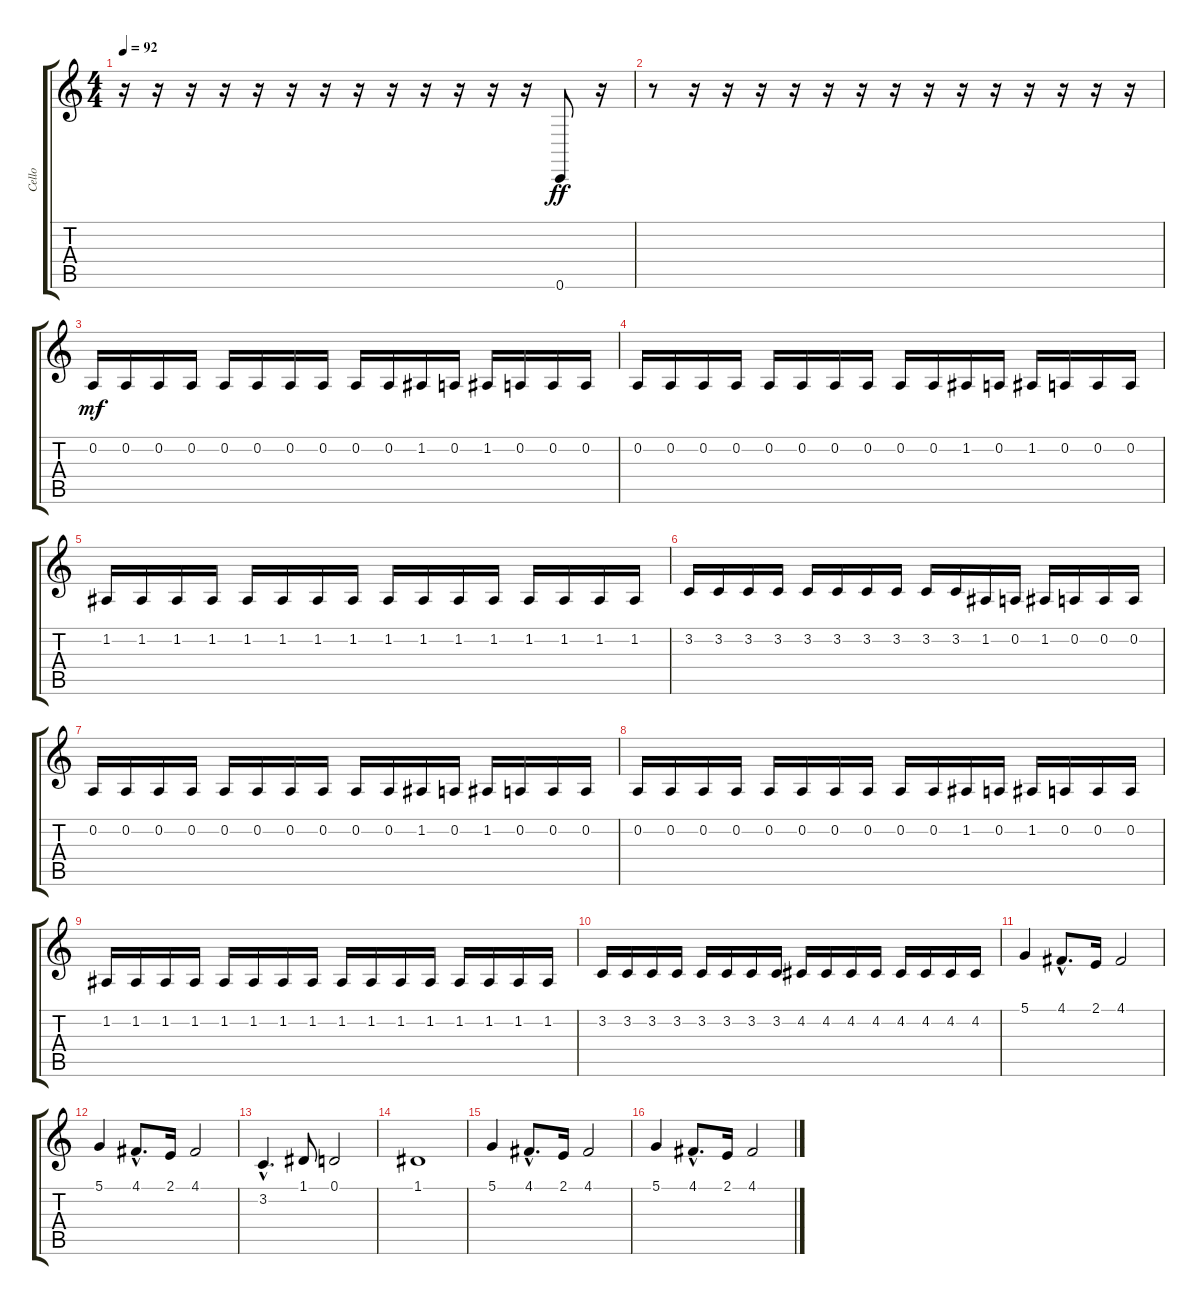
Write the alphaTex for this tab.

\track ("Cello" "Cello") {instrument cello}
\staff {score tabs}
\tuning (D4 A3 F3 C3 G2 C2) {hide}
\ts (4 4)
\tempo 92
\clef g2
\ks c
r.16{dy ff} r.16 r.16 r.16 r.16 r.16 r.16 r.16 r.16 r.16 r.16 r.16 r.16 0.6.8 r.16 |
r.8 r.16 r.16 r.16 r.16 r.16 r.16 r.16 r.16 r.16 r.16 r.16 r.16 r.16 r.16 |
0.2.16{dy mf} 0.2.16 0.2.16 0.2.16 0.2.16 0.2.16 0.2.16 0.2.16 0.2.16 0.2.16 1.2.16 0.2.16 1.2.16 0.2.16 0.2.16 0.2.16 |
0.2.16 0.2.16 0.2.16 0.2.16 0.2.16 0.2.16 0.2.16 0.2.16 0.2.16 0.2.16 1.2.16 0.2.16 1.2.16 0.2.16 0.2.16 0.2.16 |
1.2.16 1.2.16 1.2.16 1.2.16 1.2.16 1.2.16 1.2.16 1.2.16 1.2.16 1.2.16 1.2.16 1.2.16 1.2.16 1.2.16 1.2.16 1.2.16 |
3.2.16 3.2.16 3.2.16 3.2.16 3.2.16 3.2.16 3.2.16 3.2.16 3.2.16 3.2.16 1.2.16 0.2.16 1.2.16 0.2.16 0.2.16 0.2.16 |
0.2.16 0.2.16 0.2.16 0.2.16 0.2.16 0.2.16 0.2.16 0.2.16 0.2.16 0.2.16 1.2.16 0.2.16 1.2.16 0.2.16 0.2.16 0.2.16 |
0.2.16 0.2.16 0.2.16 0.2.16 0.2.16 0.2.16 0.2.16 0.2.16 0.2.16 0.2.16 1.2.16 0.2.16 1.2.16 0.2.16 0.2.16 0.2.16 |
1.2.16 1.2.16 1.2.16 1.2.16 1.2.16 1.2.16 1.2.16 1.2.16 1.2.16 1.2.16 1.2.16 1.2.16 1.2.16 1.2.16 1.2.16 1.2.16 |
3.2.16 3.2.16 3.2.16 3.2.16 3.2.16 3.2.16 3.2.16 3.2.16 4.2.16 4.2.16 4.2.16 4.2.16 4.2.16 4.2.16 4.2.16 4.2.16 |
5.1.4 4.1{hac}.8{d} 2.1.16 4.1.2 |
5.1.4 4.1{hac}.8{d} 2.1.16 4.1.2 |
3.2{hac}.4{d} 1.1.8 0.1.2 |
1.1.1 |
5.1.4 4.1{hac}.8{d} 2.1.16 4.1.2 |
5.1.4 4.1{hac}.8{d} 2.1.16 4.1.2
